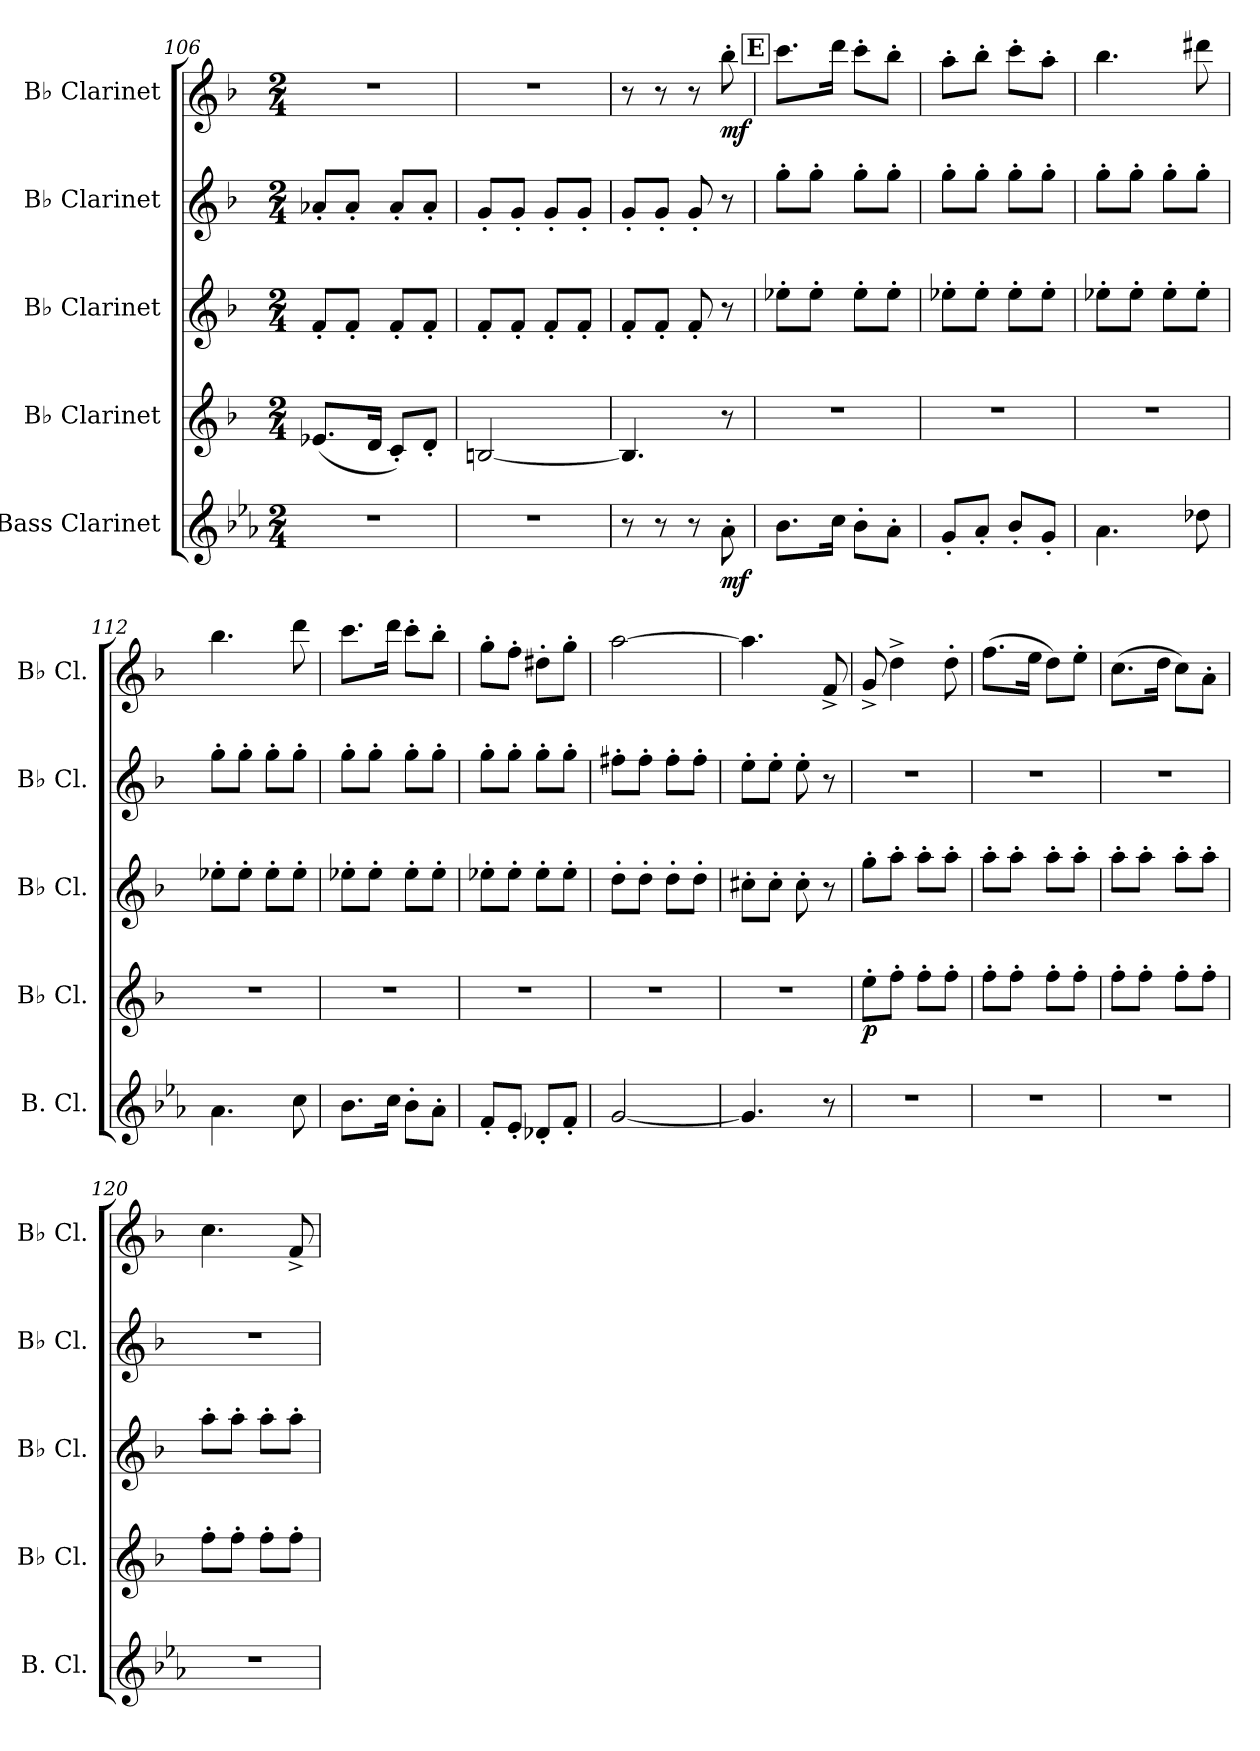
**kern	**dynam	**kern	**dynam	**kern	**kern	**kern	**dynam
*part5	*part5	*part4	*part4	*part3	*part2	*part1	*part1
*staff5	*staff5	*staff4	*staff4	*staff3	*staff2	*staff1	*staff1
*I"Bass Clarinet	*	*I"B♭ Clarinet	*	*I"B♭ Clarinet	*I"B♭ Clarinet	*I"B♭ Clarinet	*
*I'B. Cl.	*	*I'B♭ Cl.	*	*I'B♭ Cl.	*I'B♭ Cl.	*I'B♭ Cl.	*
*clefG2	*	*clefG2	*	*clefG2	*clefG2	*clefG2	*
*ITrd8c14	*	*ITrd1c2	*	*ITrd1c2	*ITrd1c2	*ITrd1c2	*
*k[b-e-a-]	*	*k[b-e-a-]	*	*k[b-e-a-]	*k[b-e-a-]	*k[b-e-a-]	*
*M2/4	*	*M2/4	*	*M2/4	*M2/4	*M2/4	*
=106	=106	=106	=106	=106	=106	=106	=106
2r	.	(8.d-X/L	.	8e-'/L	8g-X'/L	2r	.
.	.	.	.	8e-'/J	8g-'/J	.	.
.	.	16c/Jk	.	.	.	.	.
.	.	8B-'/L)	.	8e-'/L	8g-'/L	.	.
.	.	8c'/J	.	8e-'/J	8g-'/J	.	.
=107	=107	=107	=107	=107	=107	=107	=107
2r	.	[2An/	.	8e-'/L	8f'/L	2r	.
.	.	.	.	8e-'/J	8f'/J	.	.
.	.	.	.	8e-'/L	8f'/L	.	.
.	.	.	.	8e-'/J	8f'/J	.	.
=108	=108	=108	=108	=108	=108	=108	=108
8r	.	4.A/]	.	8e-'/L	8f'/L	8r	.
8r	.	.	.	8e-'/J	8f'/J	8r	.
8r	.	.	.	8e-'/	8f'/	8r	.
!	!LO:DY:b	!	!	!	!	!	!LO:DY:b
8A-'\	mf	8r	.	8r	8r	8aa-'\	mf
!!LO:REH:place=s1:a:B:fs=14:t=E
=109	=109	=109	=109	=109	=109	=109	=109
8.B-\L	.	2r	.	8dd-X'\L	8ff'\L	8.bb-\L	.
.	.	.	.	8dd-'\J	8ff'\J	.	.
16c\Jk	.	.	.	.	.	16ccc\Jk	.
8B-'\L	.	.	.	8dd-'\L	8ff'\L	8bb-'\L	.
8A-'\J	.	.	.	8dd-'\J	8ff'\J	8aa-'\J	.
=110	=110	=110	=110	=110	=110	=110	=110
8G'/L	.	2r	.	8dd-X'\L	8ff'\L	8gg'\L	.
8A-'/J	.	.	.	8dd-'\J	8ff'\J	8aa-'\J	.
8B-'/L	.	.	.	8dd-'\L	8ff'\L	8bb-'\L	.
8G'/J	.	.	.	8dd-'\J	8ff'\J	8gg'\J	.
!!LO:PB:g=z
=111	=111	=111	=111	=111	=111	=111	=111
4.A-\	.	2r	.	8dd-X'\L	8ff'\L	4.aa-\	.
.	.	.	.	8dd-'\J	8ff'\J	.	.
.	.	.	.	8dd-'\L	8ff'\L	.	.
8d-X\	.	.	.	8dd-'\J	8ff'\J	8ccc#X\	.
=112	=112	=112	=112	=112	=112	=112	=112
4.A-\	.	2r	.	8dd-X'\L	8ff'\L	4.aa-\	.
.	.	.	.	8dd-'\J	8ff'\J	.	.
.	.	.	.	8dd-'\L	8ff'\L	.	.
8c\	.	.	.	8dd-'\J	8ff'\J	8ccc\	.
=113	=113	=113	=113	=113	=113	=113	=113
8.B-\L	.	2r	.	8dd-X'\L	8ff'\L	8.bb-\L	.
.	.	.	.	8dd-'\J	8ff'\J	.	.
16c\Jk	.	.	.	.	.	16ccc\Jk	.
8B-'\L	.	.	.	8dd-'\L	8ff'\L	8bb-'\L	.
8A-'\J	.	.	.	8dd-'\J	8ff'\J	8aa-'\J	.
=114	=114	=114	=114	=114	=114	=114	=114
8F'/L	.	2r	.	8dd-X'\L	8ff'\L	8ff'\L	.
8E-'/J	.	.	.	8dd-'\J	8ff'\J	8ee-'\J	.
8D-X'/L	.	.	.	8dd-'\L	8ff'\L	8cc#X'\L	.
8F'/J	.	.	.	8dd-'\J	8ff'\J	8ff'\J	.
=115	=115	=115	=115	=115	=115	=115	=115
[2G/	.	2r	.	8cc'\L	8een'\L	[2gg\	.
.	.	.	.	8cc'\J	8ee'\J	.	.
.	.	.	.	8cc'\L	8ee'\L	.	.
.	.	.	.	8cc'\J	8ee'\J	.	.
=116	=116	=116	=116	=116	=116	=116	=116
4.G/]	.	2r	.	8bn'\L	8dd'\L	4.gg\]	.
.	.	.	.	8b'\J	8dd'\J	.	.
.	.	.	.	8b'\	8dd'\	.	.
8r	.	.	.	8r	8r	8e-^/	.
=117	=117	=117	=117	=117	=117	=117	=117
!	!	!	!LO:DY:b	!	!	!	!
2r	.	8dd'\L	p	8ff'\L	2r	8f^/	.
.	.	8ee-'\J	.	8gg'\J	.	4cc^\	.
.	.	8ee-'\L	.	8gg'\L	.	.	.
.	.	8ee-'\J	.	8gg'\J	.	8cc'\	.
!!LO:LB:g=z
=118	=118	=118	=118	=118	=118	=118	=118
2r	.	8ee-'\L	.	8gg'\L	2r	(8.ee-\L	.
.	.	8ee-'\J	.	8gg'\J	.	.	.
.	.	.	.	.	.	16dd\Jk	.
.	.	8ee-'\L	.	8gg'\L	.	8cc\L)	.
.	.	8ee-'\J	.	8gg'\J	.	8dd'\J	.
=119	=119	=119	=119	=119	=119	=119	=119
2r	.	8ee-'\L	.	8gg'\L	2r	(8.b-\L	.
.	.	8ee-'\J	.	8gg'\J	.	.	.
.	.	.	.	.	.	16cc\Jk	.
.	.	8ee-'\L	.	8gg'\L	.	8b-\L)	.
.	.	8ee-'\J	.	8gg'\J	.	8g'\J	.
=120	=120	=120	=120	=120	=120	=120	=120
2r	.	8ee-'\L	.	8gg'\L	2r	4.b-\	.
.	.	8ee-'\J	.	8gg'\J	.	.	.
.	.	8ee-'\L	.	8gg'\L	.	.	.
.	.	8ee-'\J	.	8gg'\J	.	8e-^/	.
=	=	=	=	=	=	=	=
*-	*-	*-	*-	*-	*-	*-	*-
